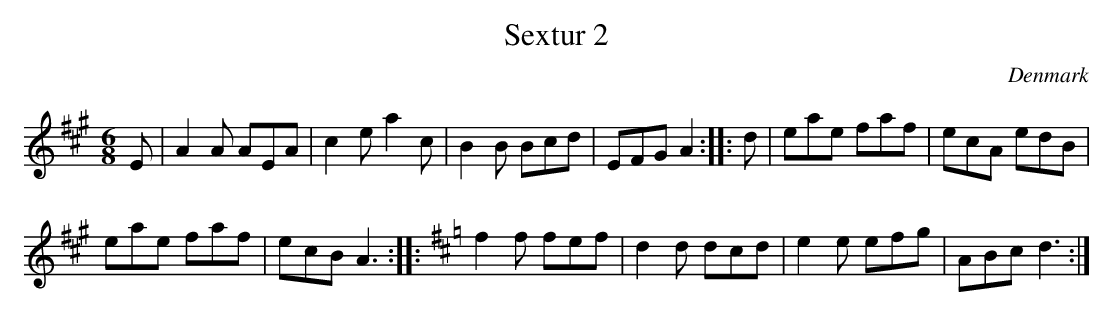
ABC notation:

X:1
T:Sextur 2
O:Denmark
M:6/8
K:A
E | A2A AEA | c2e a2c | B2B Bcd | EFG A2 :: \
d | eae faf | ecA edB |
eae faf | ecB A3 ::\
K:D
f2f fef | d2d dcd | e2e efg | ABc d3 :|**
